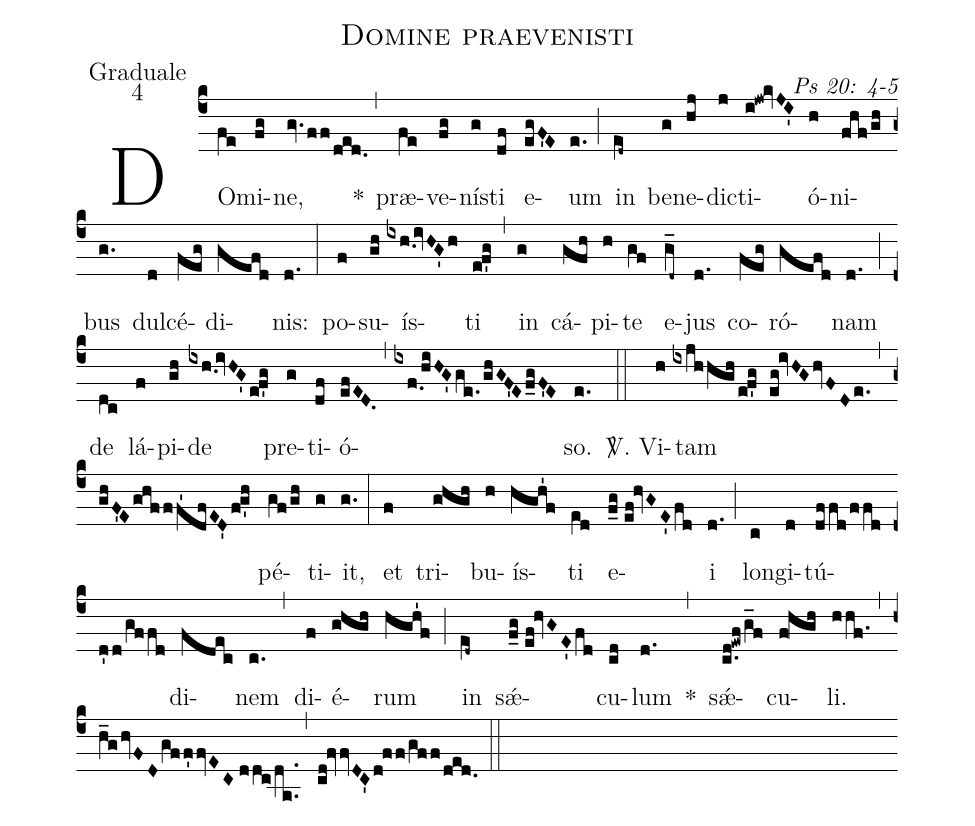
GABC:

name: Domine praevenisti;
office-part: Graduale;
mode: 4;
commentary: Ps 20: 4-5;
%%
(c4) DO(fe)mi(fg)ne,(gv.ff/ded.) *(,)
præ(fe)ve(fg)nís(g)ti(df) e(egF'E)um(e.) (;) in(e[ll:1]d~) be(g)ne(hj)dic(j)ti(i!jw!kvJI')ó(h)ni(fhf/gh)bus(g.) dul(d)cé(feg)di(gefd)nis:(d.) (:)
po(f)su(gh)ís(ixh.0/[-0.5]ivHG'h)ti(ef'g) (,) in(g) cá(gfh)pi(h)te(gf) e(g_d~)jus(d.) co(feg)ró(gefd)nam(d.) (;) de(dc) lá(f)pi(gh)de(ixh.0/[-0.5]ivHG'ef'g) pre(g)ti(df)ó(efED.)(,)(ixf.0/[-0.5]hiHG'/!ge./ghGF'Ef_gF'E)so.(e.) (::)
<sp>V/</sp>. Vi(h)tam(ixjhhgh/ef'g eg!ivHGhvFDe.) (,) (ghF'Eghfff'1dfED'fg'h) pé(gf/gh)ti(g)it,(g.) (:)
et(f) tri(ghgh)bu(h)ís(hgh'1f)ti(e[ll:1]d) e(f_g//ef!hvGE'fd)i(d.) (;) lon(c)gi(d)tú(dffd/ffdd'd/gffd)di(fdec)nem(c.) (,) di(f)é(ghgh)rum(hgh'1f) (;) in(e[ll:1]d~) sǽ(f_g//ef!hvGE'fd)cu(cd)lum(d.) *(,)
sǽ(c.d!ewf/g_f)cu(f!hgh)li.(hhf.) (,) (h_ghvFDgff'fvEC//ddc/da..) (,) (cd!fvvDC'd!ff/gff/ded.) (::)
